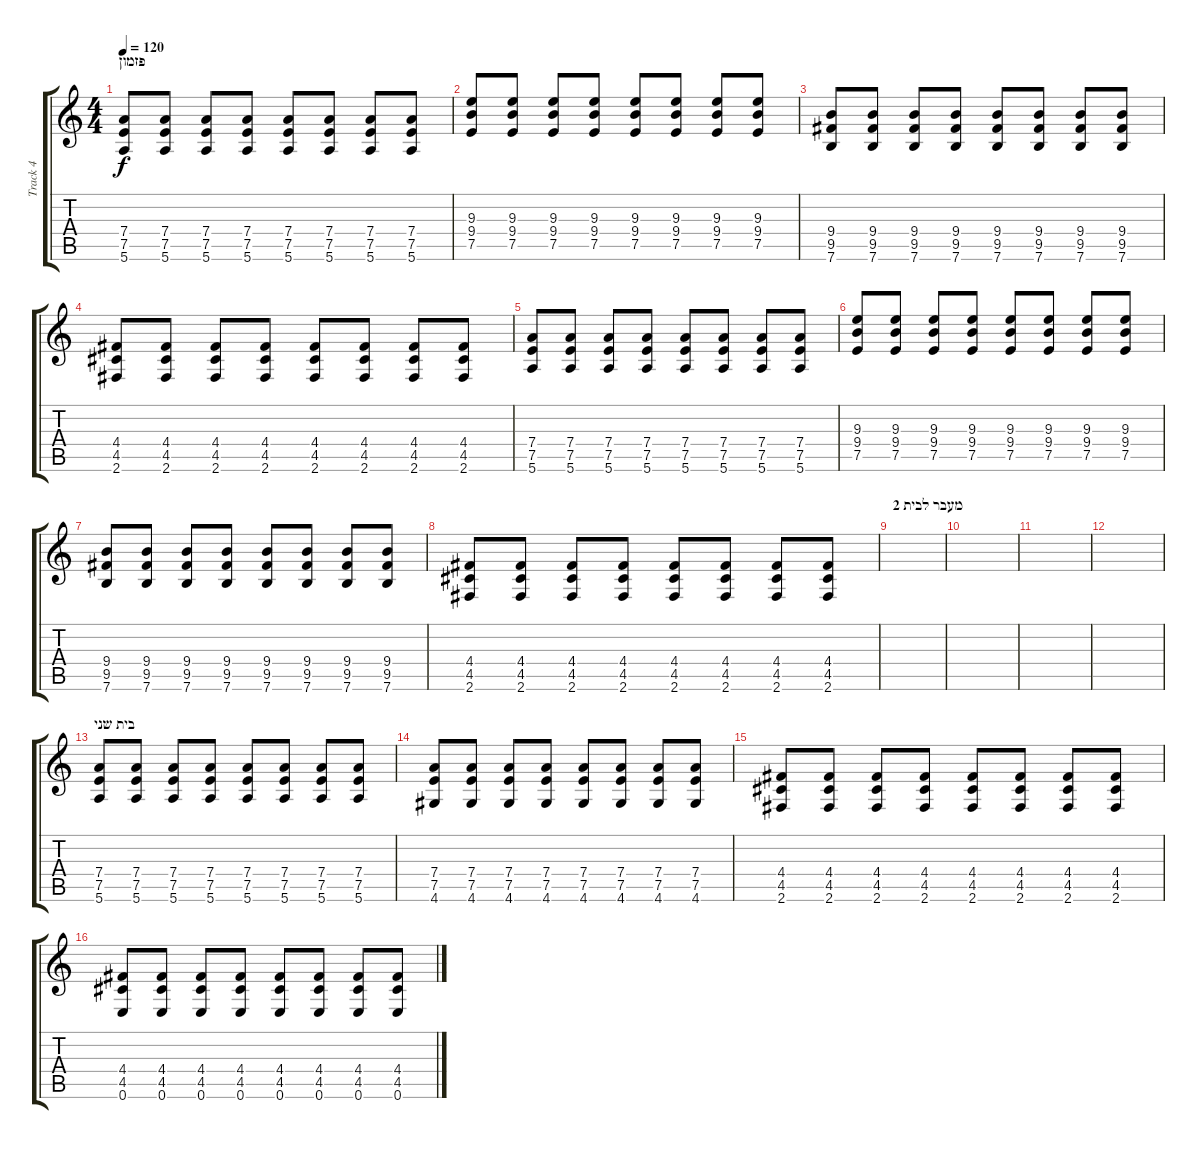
\track ("Track 4" "Track 4") {instrument overdrivenguitar}
\staff {score tabs}
\tuning (E4 B3 G3 D3 A2 E2) {hide}
\ts (4 4)
\section ("" "פזמון")
\tempo 120
\clef g2
\ks c
(7.4 7.5 5.6).8{dy f} (7.4 7.5 5.6).8 (7.4 7.5 5.6).8 (7.4 7.5 5.6).8 (7.4 7.5 5.6).8 (7.4 7.5 5.6).8 (7.4 7.5 5.6).8 (7.4 7.5 5.6).8 |
(9.3 9.4 7.5).8 (9.3 9.4 7.5).8 (9.3 9.4 7.5).8 (9.3 9.4 7.5).8 (9.3 9.4 7.5).8 (9.3 9.4 7.5).8 (9.3 9.4 7.5).8 (9.3 9.4 7.5).8 |
(9.4 9.5 7.6).8 (9.4 9.5 7.6).8 (9.4 9.5 7.6).8 (9.4 9.5 7.6).8 (9.4 9.5 7.6).8 (9.4 9.5 7.6).8 (9.4 9.5 7.6).8 (9.4 9.5 7.6).8 |
(4.4 4.5 2.6).8 (4.4 4.5 2.6).8 (4.4 4.5 2.6).8 (4.4 4.5 2.6).8 (4.4 4.5 2.6).8 (4.4 4.5 2.6).8 (4.4 4.5 2.6).8 (4.4 4.5 2.6).8 |
(7.4 7.5 5.6).8 (7.4 7.5 5.6).8 (7.4 7.5 5.6).8 (7.4 7.5 5.6).8 (7.4 7.5 5.6).8 (7.4 7.5 5.6).8 (7.4 7.5 5.6).8 (7.4 7.5 5.6).8 |
(9.3 9.4 7.5).8 (9.3 9.4 7.5).8 (9.3 9.4 7.5).8 (9.3 9.4 7.5).8 (9.3 9.4 7.5).8 (9.3 9.4 7.5).8 (9.3 9.4 7.5).8 (9.3 9.4 7.5).8 |
(9.4 9.5 7.6).8 (9.4 9.5 7.6).8 (9.4 9.5 7.6).8 (9.4 9.5 7.6).8 (9.4 9.5 7.6).8 (9.4 9.5 7.6).8 (9.4 9.5 7.6).8 (9.4 9.5 7.6).8 |
(4.4 4.5 2.6).8 (4.4 4.5 2.6).8 (4.4 4.5 2.6).8 (4.4 4.5 2.6).8 (4.4 4.5 2.6).8 (4.4 4.5 2.6).8 (4.4 4.5 2.6).8 (4.4 4.5 2.6).8 |
\section ("" "מעבר לבית 2")
|
|
|
|
\section ("" "בית שני")
(7.4 7.5 5.6).8{instrument electricguitarclean} (7.4 7.5 5.6).8 (7.4 7.5 5.6).8 (7.4 7.5 5.6).8 (7.4 7.5 5.6).8 (7.4 7.5 5.6).8 (7.4 7.5 5.6).8 (7.4 7.5 5.6).8 |
(7.4 7.5 4.6).8 (7.4 7.5 4.6).8 (7.4 7.5 4.6).8 (7.4 7.5 4.6).8 (7.4 7.5 4.6).8 (7.4 7.5 4.6).8 (7.4 7.5 4.6).8 (7.4 7.5 4.6).8 |
(4.4 4.5 2.6).8 (4.4 4.5 2.6).8 (4.4 4.5 2.6).8 (4.4 4.5 2.6).8 (4.4 4.5 2.6).8 (4.4 4.5 2.6).8 (4.4 4.5 2.6).8 (4.4 4.5 2.6).8 |
(4.4 4.5 0.6).8 (4.4 4.5 0.6).8 (4.4 4.5 0.6).8 (4.4 4.5 0.6).8 (4.4 4.5 0.6).8 (4.4 4.5 0.6).8 (4.4 4.5 0.6).8 (4.4 4.5 0.6).8
